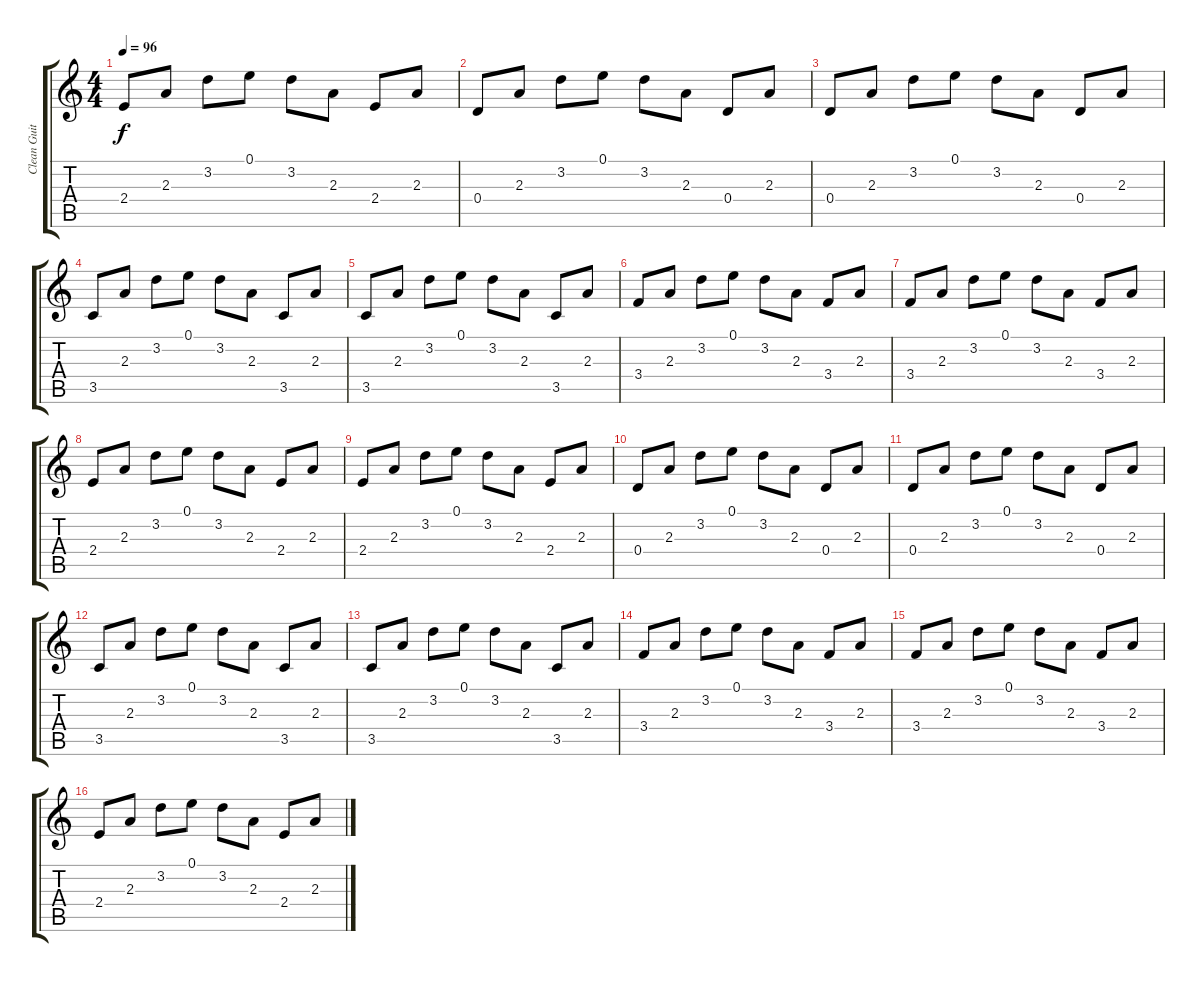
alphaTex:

\track ("Clean Guitar" "Clean Guit") {instrument electricguitarclean}
\staff {score tabs}
\tuning (E4 B3 G3 D3 A2 E2) {hide}
\ts (4 4)
\tempo 96
\clef g2
\ks c
2.4.8{dy f} 2.3.8 3.2.8 0.1.8 3.2.8 2.3.8 2.4.8 2.3.8 |
0.4.8 2.3.8 3.2.8 0.1.8 3.2.8 2.3.8 0.4.8 2.3.8 |
0.4.8 2.3.8 3.2.8 0.1.8 3.2.8 2.3.8 0.4.8 2.3.8 |
3.5.8 2.3.8 3.2.8 0.1.8 3.2.8 2.3.8 3.5.8 2.3.8 |
3.5.8 2.3.8 3.2.8 0.1.8 3.2.8 2.3.8 3.5.8 2.3.8 |
3.4.8 2.3.8 3.2.8 0.1.8 3.2.8 2.3.8 3.4.8 2.3.8 |
3.4.8 2.3.8 3.2.8 0.1.8 3.2.8 2.3.8 3.4.8 2.3.8 |
2.4.8 2.3.8 3.2.8 0.1.8 3.2.8 2.3.8 2.4.8 2.3.8 |
2.4.8 2.3.8 3.2.8 0.1.8 3.2.8 2.3.8 2.4.8 2.3.8 |
0.4.8 2.3.8 3.2.8 0.1.8 3.2.8 2.3.8 0.4.8 2.3.8 |
0.4.8 2.3.8 3.2.8 0.1.8 3.2.8 2.3.8 0.4.8 2.3.8 |
3.5.8 2.3.8 3.2.8 0.1.8 3.2.8 2.3.8 3.5.8 2.3.8 |
3.5.8 2.3.8 3.2.8 0.1.8 3.2.8 2.3.8 3.5.8 2.3.8 |
3.4.8 2.3.8 3.2.8 0.1.8 3.2.8 2.3.8 3.4.8 2.3.8 |
3.4.8 2.3.8 3.2.8 0.1.8 3.2.8 2.3.8 3.4.8 2.3.8 |
2.4.8 2.3.8 3.2.8 0.1.8 3.2.8 2.3.8 2.4.8 2.3.8
